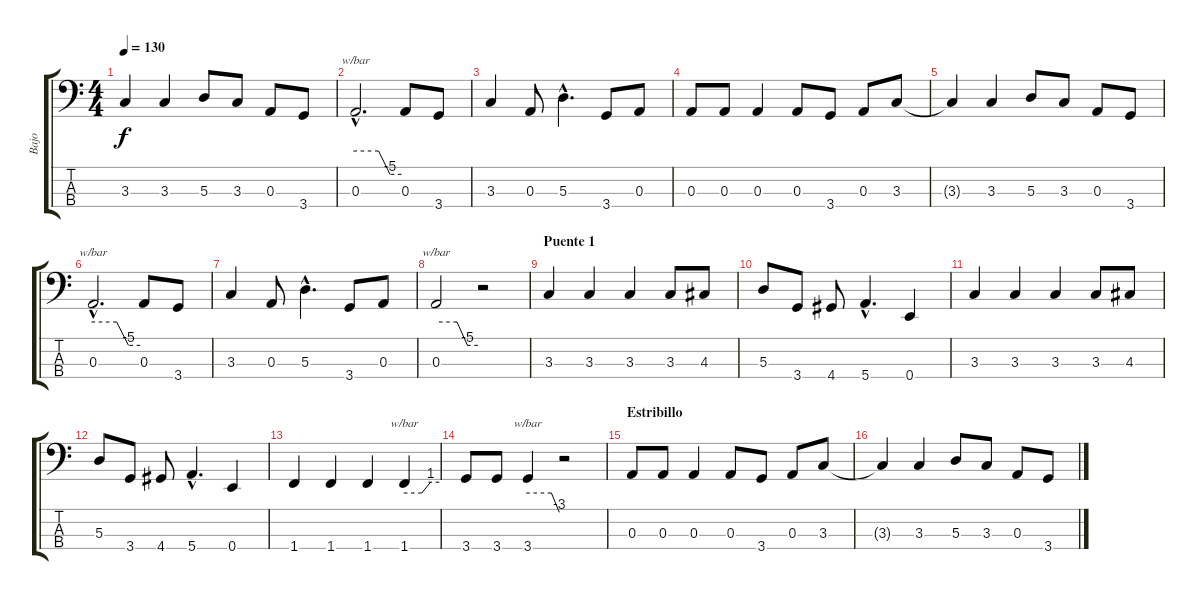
\track ("Bajo" "Bajo") {instrument electricbasspick}
\staff {score tabs}
\tuning (G2 D2 A1 E1) {hide}
\ts (4 4)
\tempo 130
\clef f4
\ks c
3.3{t}.4{dy f} 3.3.4 5.3.8 3.3.8 0.3.8 3.4.8 |
0.3{hac}.2{d tbe (custom default 0 0 30 0 45 -20 60 -20)} 0.3.8 3.4.8 |
3.3.4 0.3.8 5.3{hac}.4{d} 3.4.8 0.3.8 |
0.3.8 0.3.8 0.3.4 0.3.8 3.4.8 0.3.8 3.3.8 |
3.3{t}.4 3.3.4 5.3.8 3.3.8 0.3.8 3.4.8 |
0.3{hac}.2{d tbe (custom default 0 0 30 0 45 -20 60 -20)} 0.3.8 3.4.8 |
3.3.4 0.3.8 5.3{hac}.4{d} 3.4.8 0.3.8 |
0.3.2{tbe (custom default 0 0 30 0 45 -20 60 -20)} r.2 |
\section ("" "Puente 1")
3.3.4 3.3.4 3.3.4 3.3.8 4.3.8 |
5.3.8 3.4.8 4.4.8 5.4{hac}.4{d} 0.4.4 |
3.3.4 3.3.4 3.3.4 3.3.8 4.3.8 |
5.3.8 3.4.8 4.4.8 5.4{hac}.4{d} 0.4.4 |
1.4.4 1.4.4 1.4.4 1.4.4{tbe (custom default 0 0 30 0 45 4 60 4)} |
3.4.8 3.4.8 3.4.4{tbe (custom default 0 0 45 0 60 -12)} r.2 |
\section ("" "Estribillo")
0.3.8 0.3.8 0.3.4 0.3.8 3.4.8 0.3.8 3.3.8 |
3.3{t}.4 3.3.4 5.3.8 3.3.8 0.3.8 3.4.8
